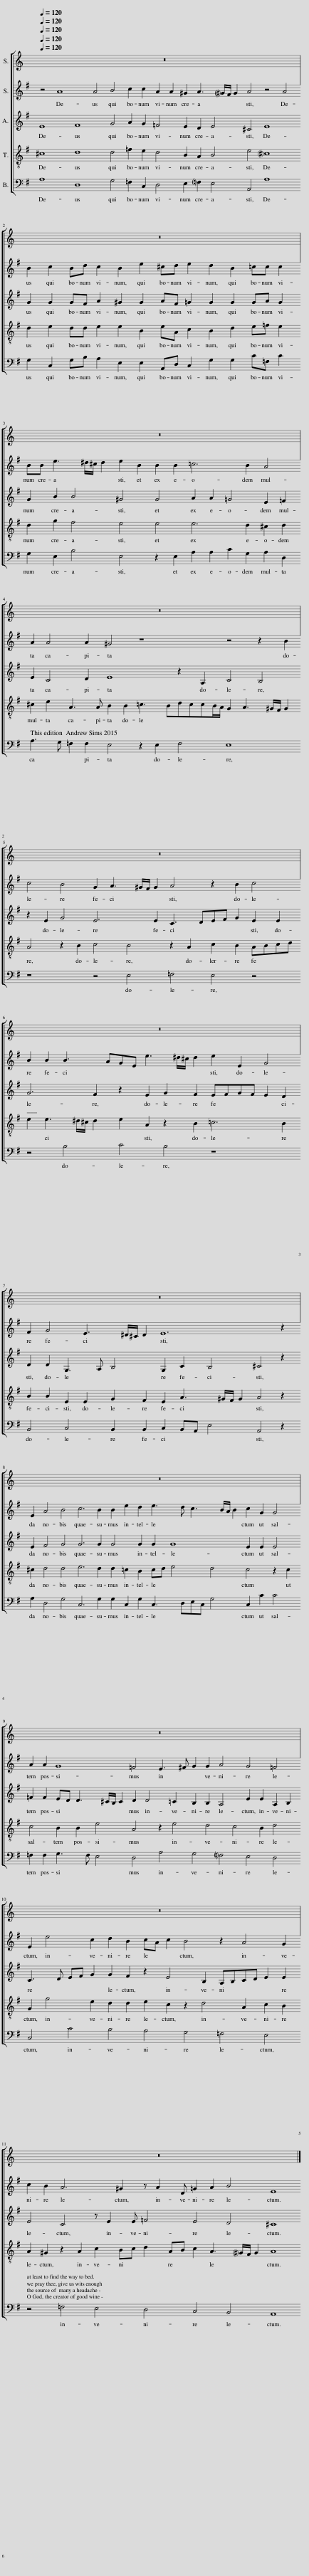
X:1
%%score [ 1 2 3 4 ]
L:1/8
Q:1/4=120
M:none
I:linebreak $
K:C
V:1 treble
V:2 treble
V:3 treble-8
V:4 bass
V:1
[K:G] z4 A8 A4 B4 c2 c2 A2 A2 ^G2 A3 !courtesy!^G/F/ G2 A4 z4 A4 |$ B2 c2 Bd c2 B2 e2 ^cd e2 d2 B2 =cc c2 |$ BB e3 ^d/^c/ d2 e2 B2 B2 B2 =c6 B2 A4 |$ A2 A4 A2 ^G4 z8 z4 z2 B2 |$ c4 B4 G2 A3 ^G/F/ G2 A4 z2 B2 c4 |$ %5
 B2 B2 B3 AGE e3 ^d/^c/ d2 e2 E2 G4 |$ F2 G4 E3 ^D/^C/ D2 E12 z2 |$ E2 A4 B4 c6 B2 B2 e2 d2 e3 d c3 B/A/ B2 c2 G2 G4 |$ A2 A2 G8 =F4 E3 ^F G2 G2 A4 G4 =F4 |$ E2 e4 c2 d2 B2 cA c2 B4 z2 A4 G2 |$ %10
 c2 B2 A6 ^G2 z A2 D =G2 A2 B4 E8 |] %11
V:2
[K:G] E8 F8 G4 A2 G2 =F4 E2 D2 E4 ^C4 E8 |$ G2 G2 GF A2 ^G2 G2 AF =G2 G2 G2 GA G2 |$ G2 B2 B4 ^G4 G4 A2 A2 =G4 E2 =F2 |$ E2 C4 D2 E8 z2 A,2 C4 B,4 |$ z2 E2 G4 E6 E2 C3 DEF G2 E2 E2 |$ %5
 G6 F2 z2 E2 G2 F2 EFGF E2 D2 |$ D2 D2 G,3 A, B,4 G,2 C2 B,4 ^C4 z2 |$ E2 F4 G4 G6 G2 G4 G2 G2 G8 E2 E2 E4 |$ =F2 F2 ED D3 ^C/B,/ C2 D2 D4 =C2 B,2 B,2 A,4 E2 E2 A,2 B,2 |$ C3 D EF G2 G2 F2 z2 E4 B,2 A,B,CD E2 E2 |$ %10
 E4 C4 z E2 E =F4 E4 D4 ^C8 |] %11
V:3
[K:G] ^c8 d8 d4 =f2 e2 d4 B2 A2 B4 e4 !courtesy!^c8 |$ d2 e2 dd e2 e2 B2 eA c2 B2 d2 e=f e2 |$ d2 g2 f4 e4 e4 e6 d2 ^c2 d2 |$ ^c2 e2 A3 A B2 B2 =c3 BdccB/A/ G2 A3 ^G/F/ G2 |$ A4 z2 B2 c4 B4 z2 A2 c2 B2 ABcd |$ %5
 e2 e3 ^d/^c/ d2 e2 A2 z2 B2 =c6 B2 |$ B2 B2 E2 E2 G2 F2 E2 A3 ^G/F/ G2 A4 z2 |$ ^c2 d4 d4 e6 d2 d2 =c2 B2 cd e4 d4 c4 z2 c2 |$ c4 B2 B2 e4 A4 z2 e4 d4 c4 B2 d4 |$ G2 g4 e2 d2 d2 e2 c2 z2 d4 A2 c2 B2 |$ %10
 A2 ^G2 z2 A2 c2 Bc d2 AB c2 A3 !courtesy!^G/F/ G2 A8 |] %11
V:4
[K:G] A,8 D,8 G,4 =F,2 C,2 D,4 E,2 !courtesy!=F,2 E,4 A,,4 A,8 |$ G,2 C,2 G,B, A,2 E,2 E,2 A,,D, C,2 G,2 G,2 C=F, C2 |$ G,2 E,2 B,4 E,4 z2 E,2 A,2 A,2 C2 G,2 A,2 D,2 |$ A,3 G, =F,2 F,2 E,4 z2 E,2 F,4 E,8 |$ z8 z4 E,4 =F,4 E,4 z4 |$ %5
 z4 B,4 C4 B,4 z8 |$ B,,4 C,4 B,,2 B,,2 C,2 B,,A,, E,4 A,,4 z2 |$ A,2 D,4 G,4 C,6 G,2 G,2 C,2 G,2 C,3 D,E,C, G,4 C,2 C2 C4 |$ =F,2 F,2 G,3 F, E,4 D,4 A,4 G,4 !courtesy!=F,4 E,4 D,4 |$ C,4 C4 B,4 A,4 G,4 =F,4 E,4 |$ %10
 z4 =F,4 E,4 D,4 C,4 B,,4 A,,8 |] %11
